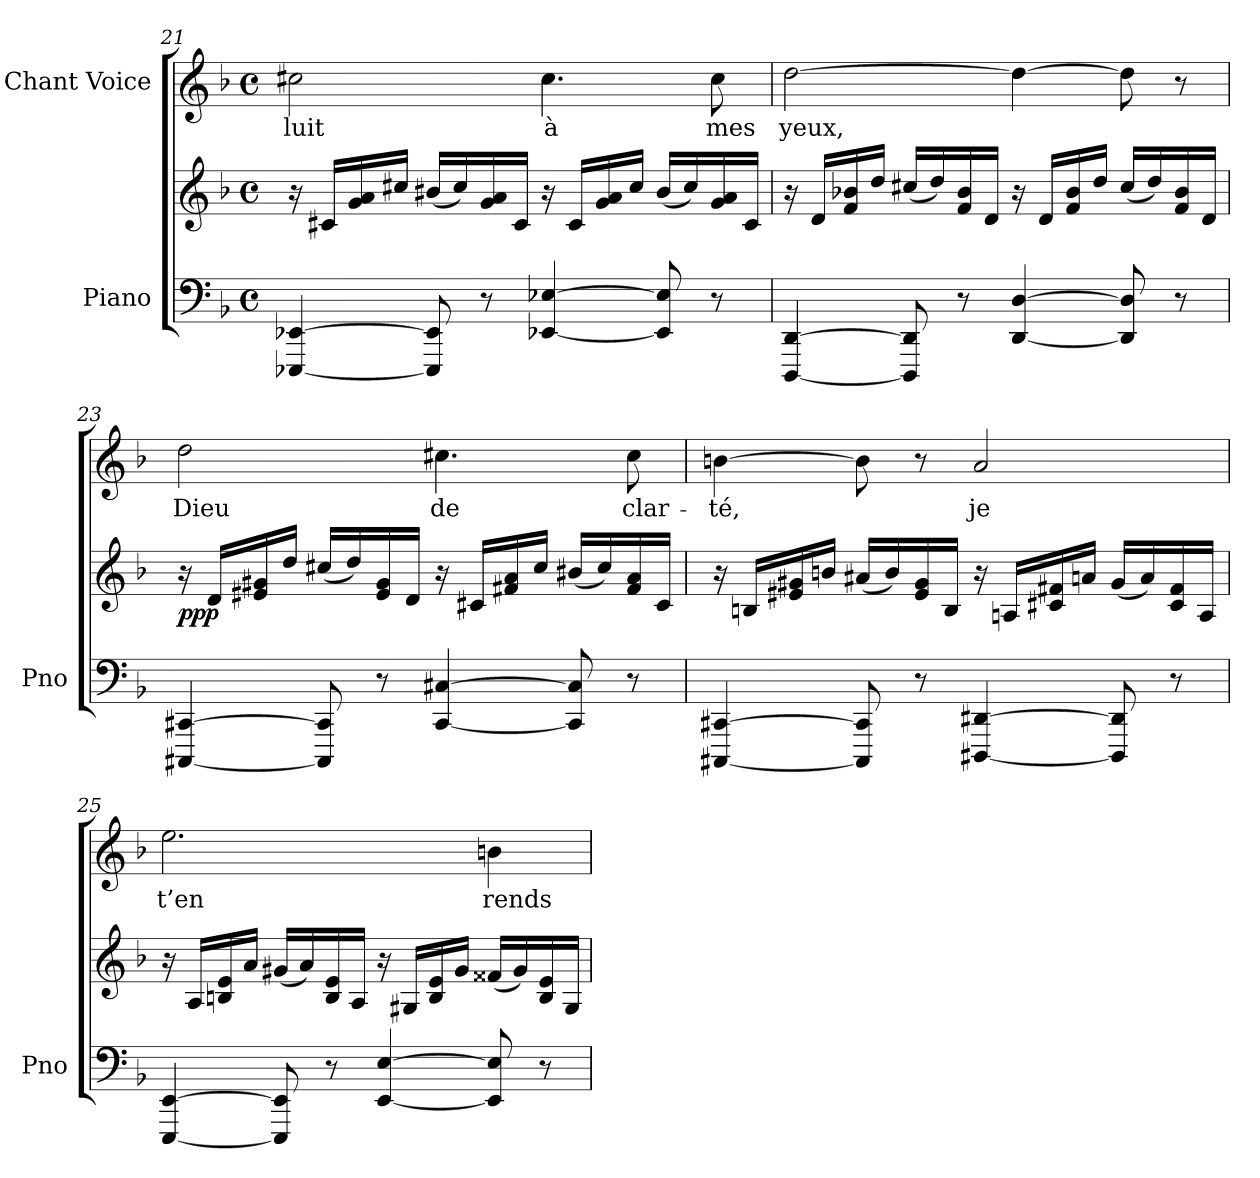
**kern	**kern	**dynam	**kern	**text
*part2	*part2	*part2	*part1	*part1
*staff3	*staff2	*staff2/3	*staff1	*staff1
*I"Piano	*	*	*I"Chant Voice	*
*I'Pno	*	*	*	*
*clefF4	*clefG2	*	*clefG2	*
*k[b-]	*k[b-]	*	*k[b-]	*
*M4/4	*M4/4	*	*M4/4	*
*met(c)	*met(c)	*	*met(c)	*
=21	=21	=21	=21	=21
[4EEE-X/ [4EE-X/	16r	.	2cc#X\	luit
.	16c#X/LL	.	.	.
.	16g/ 16a/	.	.	.
.	16cc#X/JJ	.	.	.
8EEE-/] 8EE-/]	(16b#X/LL	.	.	.
.	16cc#/)	.	.	.
8r	16g/ 16a/	.	.	.
.	16c#/JJ	.	.	.
[4EE-X/ [4E-X/	16r	.	4.cc#\	à
.	16c#/LL	.	.	.
.	16g/ 16a/	.	.	.
.	16cc#/JJ	.	.	.
8EE-/] 8E-/]	(16b#/LL	.	.	.
.	16cc#/)	.	.	.
8r	16g/ 16a/	.	8cc#\	mes
.	16c#/JJ	.	.	.
=22	=22	=22	=22	=22
[4DDD/ [4DD/	16r	.	[2dd\	yeux,
.	16d/LL	.	.	.
.	16f/ 16b-X/	.	.	.
.	16dd/JJ	.	.	.
8DDD/] 8DD/]	(16cc#X/LL	.	.	.
.	16dd/)	.	.	.
8r	16f/ 16b-/	.	.	.
.	16d/JJ	.	.	.
[4DD/ [4D/	16r	.	4dd\_	.
.	16d/LL	.	.	.
.	16f/ 16b-/	.	.	.
.	16dd/JJ	.	.	.
8DD/] 8D/]	(16cc#/LL	.	8dd\]	.
.	16dd/)	.	.	.
8r	16f/ 16b-/	.	8r	.
.	16d/JJ	.	.	.
=23	=23	=23	=23	=23
!	!	!LO:DY:b	!	!
[4CCC#X/ [4CC#X/	16r	ppp	2dd\	Dieu
.	16d/LL	.	.	.
.	16e#X/ 16g#X/	.	.	.
.	16dd/JJ	.	.	.
8CCC#/] 8CC#/]	(16cc#X/LL	.	.	.
.	16dd/)	.	.	.
8r	16e#/ 16g#/	.	.	.
.	16d/JJ	.	.	.
[4CC#/ [4C#X/	16r	.	4.cc#X\	de
.	16c#X/LL	.	.	.
.	16f#X/ 16a/	.	.	.
.	16cc#/JJ	.	.	.
8CC#/] 8C#/]	(16b#X/LL	.	.	.
.	16cc#/)	.	.	.
8r	16f#/ 16a/	.	8cc#\	clar-
.	16c#/JJ	.	.	.
=24	=24	=24	=24	=24
[4CCC#X/ [4CC#X/	16r	.	[4bn\	-té,
.	16Bn/LL	.	.	.
.	16e#X/ 16g#X/	.	.	.
.	16bn/JJ	.	.	.
8CCC#/] 8CC#/]	(16a#X/LL	.	8b\]	.
.	16b/)	.	.	.
8r	16e#/ 16g#/	.	8r	.
.	16B/JJ	.	.	.
[4DDD#X/ [4DD#X/	16r	.	2a/	je
.	16An/LL	.	.	.
.	16c#X/ 16f#X/	.	.	.
.	16an/JJ	.	.	.
8DDD#/] 8DD#/]	(16g#/LL	.	.	.
.	16a/)	.	.	.
8r	16c#/ 16f#/	.	.	.
.	16A/JJ	.	.	.
=25	=25	=25	=25	=25
[4EEE/ [4EE/	16r	.	2.ee\	t’en
.	16A/LL	.	.	.
.	16Bn/ 16e/	.	.	.
.	16a/JJ	.	.	.
8EEE/] 8EE/]	(16g#X/LL	.	.	.
.	16a/)	.	.	.
8r	16B/ 16e/	.	.	.
.	16A/JJ	.	.	.
[4EE/ [4E/	16r	.	.	.
.	16G#X/LL	.	.	.
.	16B/ 16e/	.	.	.
.	16g#/JJ	.	.	.
8EE/] 8E/]	(16f##X/LL	.	4bn\	rends
.	16g#/)	.	.	.
8r	16B/ 16e/	.	.	.
.	16G#/JJ	.	.	.
=	=	=	=	=
*-	*-	*-	*-	*-
